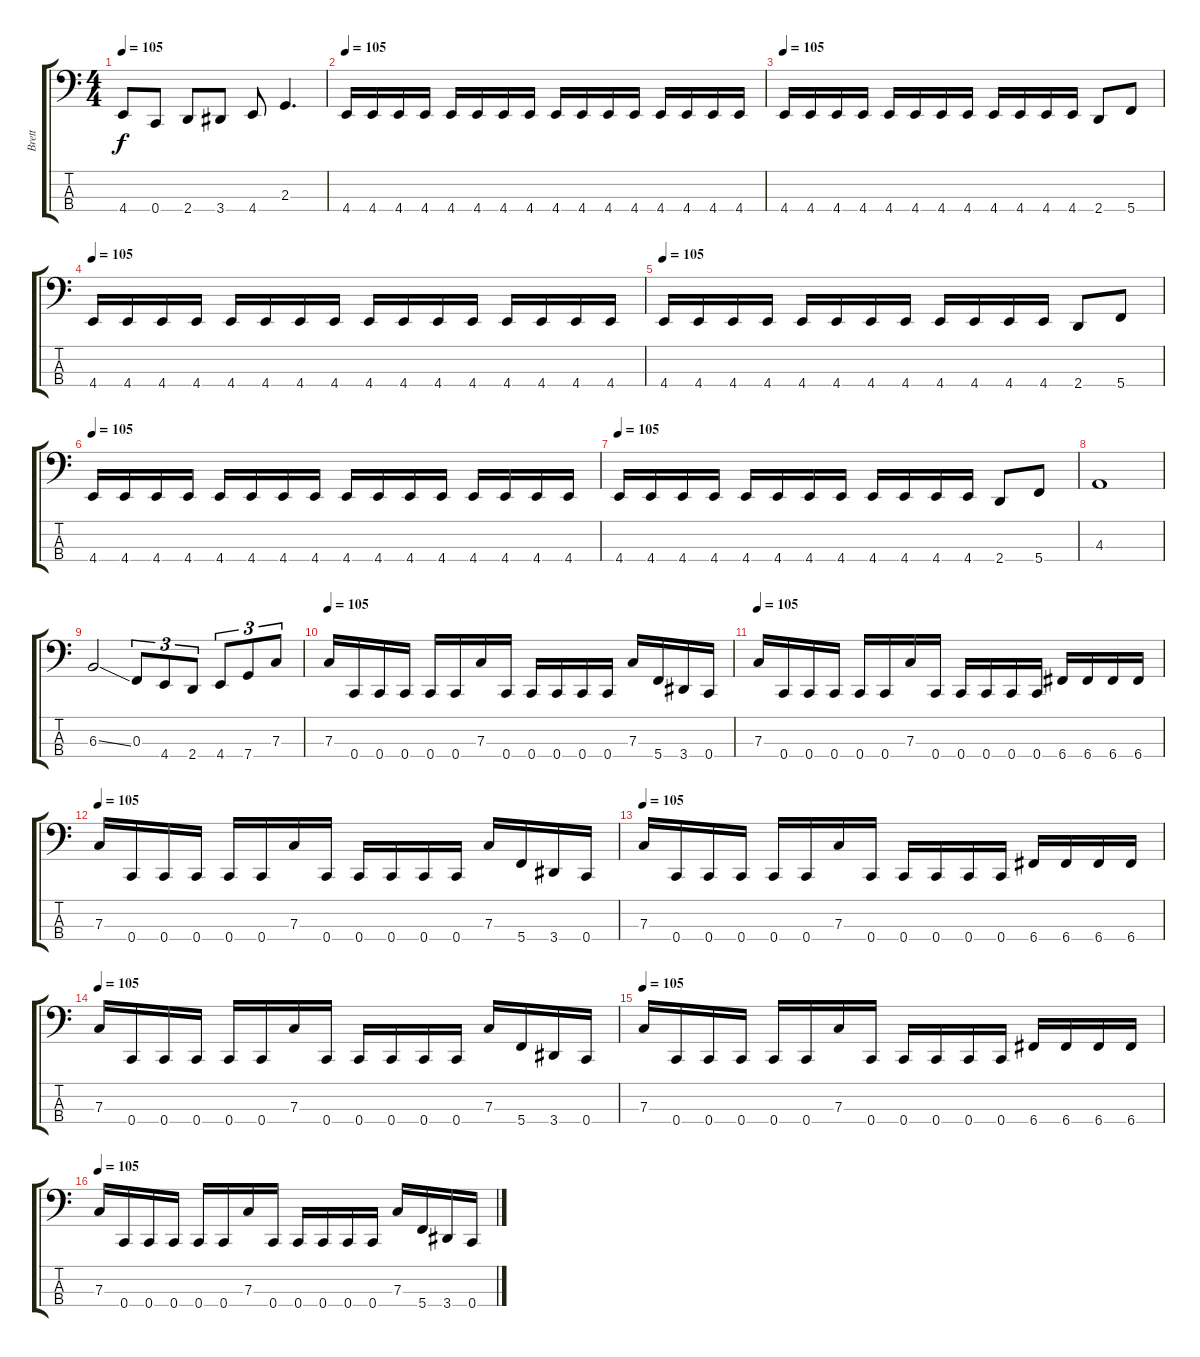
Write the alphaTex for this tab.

\track ("Brett" "Brett") {instrument electricbassfinger}
\staff {score tabs}
\tuning (Eb2 Bb1 F1 C1) {hide}
\ts (4 4)
\tempo 105
\clef f4
\ks c
4.4.8{dy f} 0.4.8 2.4.8 3.4.8 4.4.8 2.3.4{d} |
\tempo 105
4.4.16 4.4.16 4.4.16 4.4.16 4.4.16 4.4.16 4.4.16 4.4.16 4.4.16 4.4.16 4.4.16 4.4.16 4.4.16 4.4.16 4.4.16 4.4.16 |
\tempo 105
4.4.16 4.4.16 4.4.16 4.4.16 4.4.16 4.4.16 4.4.16 4.4.16 4.4.16 4.4.16 4.4.16 4.4.16 2.4.8 5.4.8 |
\tempo 105
4.4.16 4.4.16 4.4.16 4.4.16 4.4.16 4.4.16 4.4.16 4.4.16 4.4.16 4.4.16 4.4.16 4.4.16 4.4.16 4.4.16 4.4.16 4.4.16 |
\tempo 105
4.4.16 4.4.16 4.4.16 4.4.16 4.4.16 4.4.16 4.4.16 4.4.16 4.4.16 4.4.16 4.4.16 4.4.16 2.4.8 5.4.8 |
\tempo 105
4.4.16 4.4.16 4.4.16 4.4.16 4.4.16 4.4.16 4.4.16 4.4.16 4.4.16 4.4.16 4.4.16 4.4.16 4.4.16 4.4.16 4.4.16 4.4.16 |
\tempo 105
4.4.16 4.4.16 4.4.16 4.4.16 4.4.16 4.4.16 4.4.16 4.4.16 4.4.16 4.4.16 4.4.16 4.4.16 2.4.8 5.4.8 |
4.3.1 |
6.3{ss}.2 0.3.8{tu (3 2)} 4.4.8{tu (3 2)} 2.4.8{tu (3 2)} 4.4.8{tu (3 2)} 7.4.8{tu (3 2)} 7.3.8{tu (3 2)} |
\tempo 105
7.3.16 0.4.16 0.4.16 0.4.16 0.4.16 0.4.16 7.3.16 0.4.16 0.4.16 0.4.16 0.4.16 0.4.16 7.3.16 5.4.16 3.4.16 0.4.16 |
\tempo 105
7.3.16 0.4.16 0.4.16 0.4.16 0.4.16 0.4.16 7.3.16 0.4.16 0.4.16 0.4.16 0.4.16 0.4.16 6.4.16 6.4.16 6.4.16 6.4.16 |
\tempo 105
7.3.16 0.4.16 0.4.16 0.4.16 0.4.16 0.4.16 7.3.16 0.4.16 0.4.16 0.4.16 0.4.16 0.4.16 7.3.16 5.4.16 3.4.16 0.4.16 |
\tempo 105
7.3.16 0.4.16 0.4.16 0.4.16 0.4.16 0.4.16 7.3.16 0.4.16 0.4.16 0.4.16 0.4.16 0.4.16 6.4.16 6.4.16 6.4.16 6.4.16 |
\tempo 105
7.3.16 0.4.16 0.4.16 0.4.16 0.4.16 0.4.16 7.3.16 0.4.16 0.4.16 0.4.16 0.4.16 0.4.16 7.3.16 5.4.16 3.4.16 0.4.16 |
\tempo 105
7.3.16 0.4.16 0.4.16 0.4.16 0.4.16 0.4.16 7.3.16 0.4.16 0.4.16 0.4.16 0.4.16 0.4.16 6.4.16 6.4.16 6.4.16 6.4.16 |
\tempo 105
7.3.16 0.4.16 0.4.16 0.4.16 0.4.16 0.4.16 7.3.16 0.4.16 0.4.16 0.4.16 0.4.16 0.4.16 7.3.16 5.4.16 3.4.16 0.4.16
